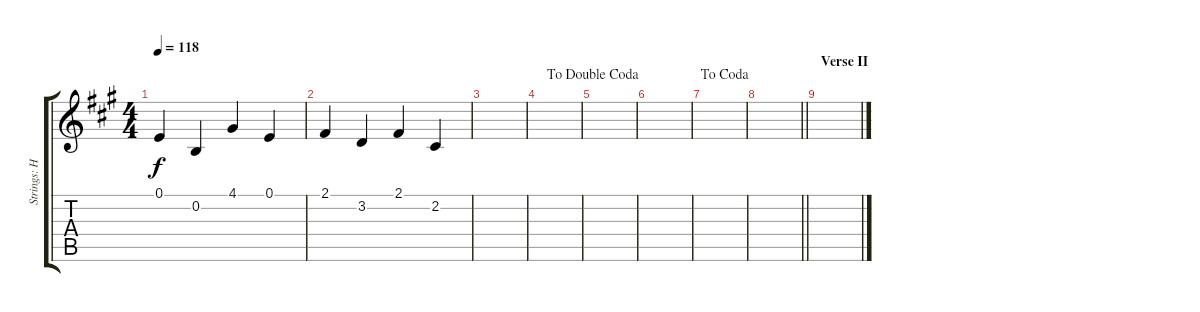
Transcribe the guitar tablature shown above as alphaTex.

\track ("Strings: Holly" "Strings: H") {instrument stringensemble1}
\staff {score tabs}
\tuning (E4 B3 G3 D3 A2 E2) {hide}
\ts (4 4)
\tempo 118
\clef g2
\ks a
0.1.4{dy f} 0.2.4 4.1.4 0.1.4 |
2.1.4 3.2.4 2.1.4 2.2.4 |
|
|
\jump dadoublecoda
|
|
\jump dacoda
|
\barLineRight lightlight
|
\section ("" "Verse II")
